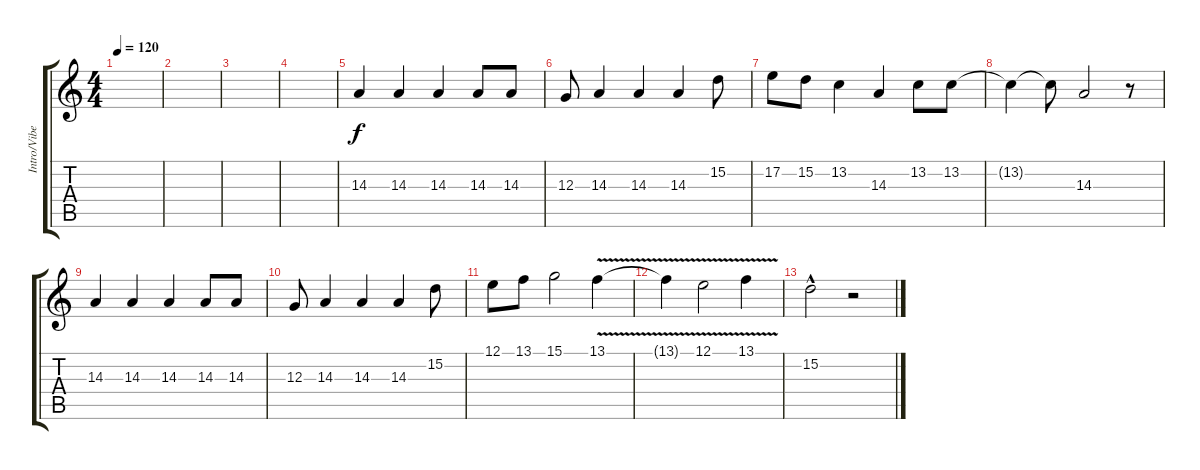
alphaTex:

\track ("Intro/Vibeke" "Intro/Vibe") {instrument flute}
\staff {score tabs}
\tuning (E4 B3 G3 D3 A2 E2) {hide}
\ts (4 4)
\tempo 120
\clef g2
\ks c
|
|
|
|
14.3.4{dy f instrument flute} 14.3.4 14.3.4 14.3.8 14.3.8 |
12.3.8 14.3.4 14.3.4 14.3.4 15.2.8 |
17.2.8 15.2.8 13.2.4 14.3.4 13.2.8 13.2.8 |
13.2{t}.4 13.2{t}.8 14.3.2 r.8 |
14.3.4 14.3.4 14.3.4 14.3.8 14.3.8 |
12.3.8 14.3.4 14.3.4 14.3.4 15.2.8 |
12.1.8 13.1.8 15.1.2 13.1{v}.4 |
13.1{t}.4 12.1{v}.2 13.1{v}.4 |
15.2{hac}.2 r.2
